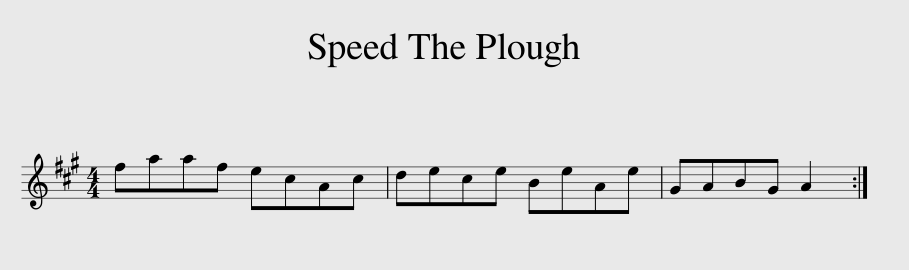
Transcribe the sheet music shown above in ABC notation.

X:1
L:1/8
M:4/4
I:linebreak $
K:A
V:1 treble
V:1
 faaf ecAc | dece BeAe | GABG A2 :| %3
